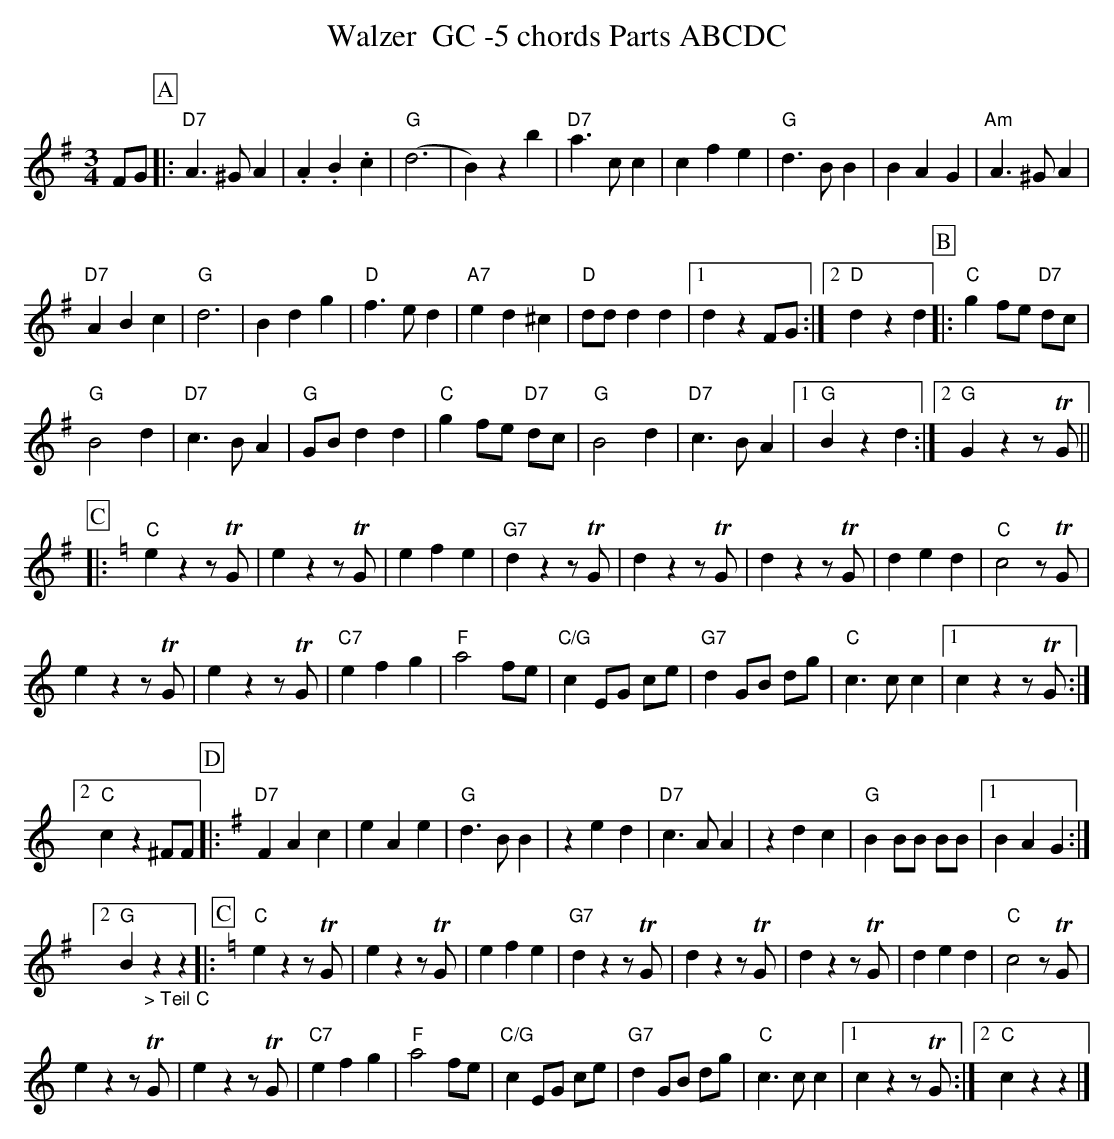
X:1
T:Walzer  GC -5 chords Parts ABCDC
M:3/4
L:1/4
K:Gmaj%%MIDI gchordon
F/2G/2 [P:A] |: "D7"A>^GA | .A.B.c | "G"(d3 | B)zb | "D7"a>cc | cfe | "G"d>BB | \
BAG | "Am"A>^GA |
"D7"ABc | "G"d3 | Bdg | "D"f>ed | "A7"ed^c | "D"d/2d/2dd |1 \
dzF/2G/2 :|2 "D"dzd [P:B] |: "C"g f/2e/2 "D7"d/2c/2 |
"G"B2d | "D7"c>BA | "G"G/2B/2 dd | "C"g f/2e/2 "D7"d/2c/2 | "G"B2d | \
"D7"c>BA |1 "G"Bzd :|2"G"Gzz/2 TG/2 ||
[P:C] |: [K:Cmaj] "C"ezz/2TG/2 | ezz/2 TG/2 | efe | "G7"dzz/2 TG/2 | dzz/2 TG/2 | \
dzz/2 TG/2 | ded | "C"c2z/2TG/2 |
ezz/2 TG/2 | ezz/2 TG/2 | "C7"efg | "F"a2 f/2e/2 | "C/G"c E/2G/2 c/2e/2 | \
"G7"d G/2B/2 d/2g/2 | "C"c>cc |1 czz/2 TG/2 :|2
"C"cz^F/2F/2 [P:D] |: [K:Gmaj] "D7"FAc | eAe | "G"d>BB | \
zed | "D7"c>AA | zdc | "G"BB/2B/2 B/2B/2 |1 BAG :|2
"G"B"_> Teil C"zz |: \
[P:C] [K:Cmaj] "C"ezz/2TG/2 | ezz/2 TG/2 | efe | "G7"dzz/2 TG/2 | dzz/2 TG/2 | \
dzz/2 TG/2 | ded | "C"c2z/2TG/2 |
ezz/2 TG/2 | ezz/2 TG/2 | "C7"efg | "F"a2 f/2e/2 | "C/G"c E/2G/2 c/2e/2 | \
"G7"d G/2B/2 d/2g/2 | "C"c>cc |1 czz/2 TG/2 :|2 "C"czz |]
